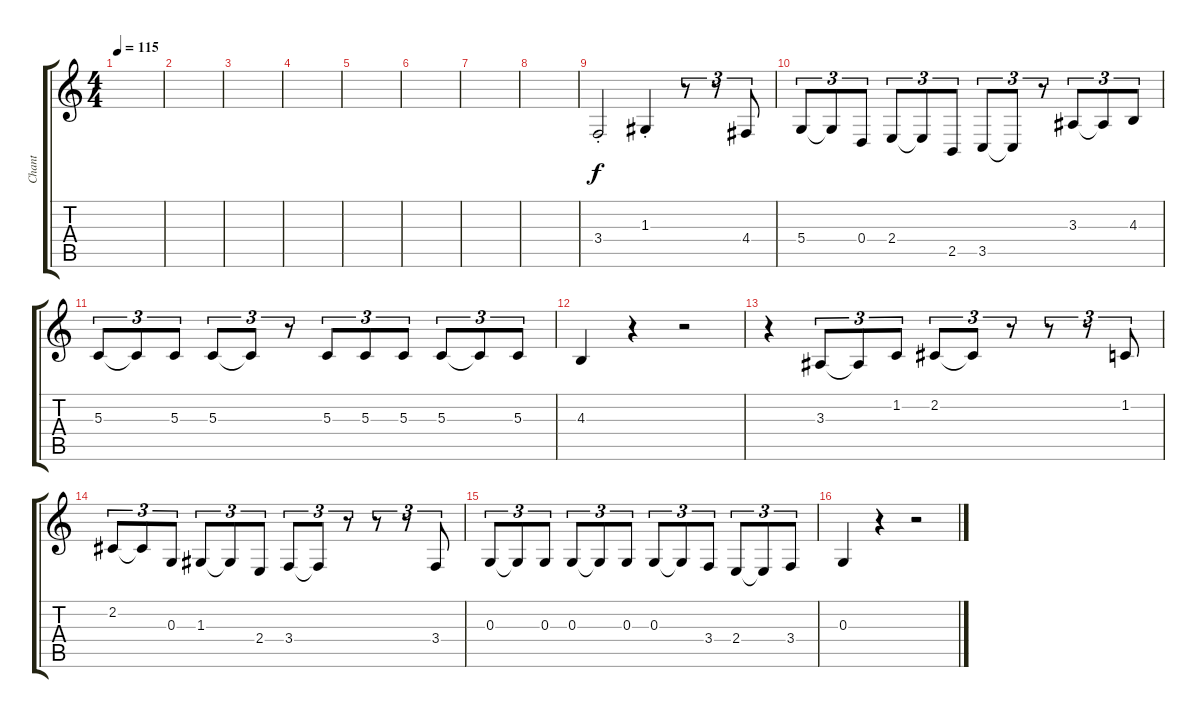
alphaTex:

\track ("Chant" "Chant") {instrument brightacousticpiano}
\staff {score tabs}
\tuning (E4 B3 G3 D3 A2 E2) {hide}
\ts (4 4)
\tempo 115
\clef g2
\ks c
|
|
|
|
|
|
|
|
3.4{st}.2 1.3{st}.4 r.8{tu (3 2)} r.8{tu (3 2)} 4.4.8{tu (3 2)} |
5.4.8{tu (3 2)} 5.4{t}.8{tu (3 2)} 0.4.8{tu (3 2)} 2.4.8{tu (3 2)} 2.4{t}.8{tu (3 2)} 2.5.8{tu (3 2)} 3.5.8{tu (3 2)} 3.5{t}.8{tu (3 2)} r.8{tu (3 2)} 3.3.8{tu (3 2)} 3.3{t}.8{tu (3 2)} 4.3.8{tu (3 2)} |
5.3.8{tu (3 2)} 5.3{t}.8{tu (3 2)} 5.3.8{tu (3 2)} 5.3.8{tu (3 2)} 5.3{t}.8{tu (3 2)} r.8{tu (3 2)} 5.3.8{tu (3 2)} 5.3.8{tu (3 2)} 5.3.8{tu (3 2)} 5.3.8{tu (3 2)} 5.3{t}.8{tu (3 2)} 5.3.8{tu (3 2)} |
4.3.4 r.4 r.2 |
r.4 3.3.8{tu (3 2)} 3.3{t}.8{tu (3 2)} 1.2.8{tu (3 2)} 2.2.8{tu (3 2)} 2.2{t}.8{tu (3 2)} r.8{tu (3 2)} r.8{tu (3 2)} r.8{tu (3 2)} 1.2.8{tu (3 2)} |
2.2.8{tu (3 2)} 2.2{t}.8{tu (3 2)} 0.3.8{tu (3 2)} 1.3.8{tu (3 2)} 1.3{t}.8{tu (3 2)} 2.4.8{tu (3 2)} 3.4.8{tu (3 2)} 3.4{t}.8{tu (3 2)} r.8{tu (3 2)} r.8{tu (3 2)} r.8{tu (3 2)} 3.4.8{tu (3 2)} |
0.3.8{tu (3 2)} 0.3{t}.8{tu (3 2)} 0.3.8{tu (3 2)} 0.3.8{tu (3 2)} 0.3{t}.8{tu (3 2)} 0.3.8{tu (3 2)} 0.3.8{tu (3 2)} 0.3{t}.8{tu (3 2)} 3.4.8{tu (3 2)} 2.4.8{tu (3 2)} 2.4{t}.8{tu (3 2)} 3.4.8{tu (3 2)} |
0.3.4 r.4 r.2
